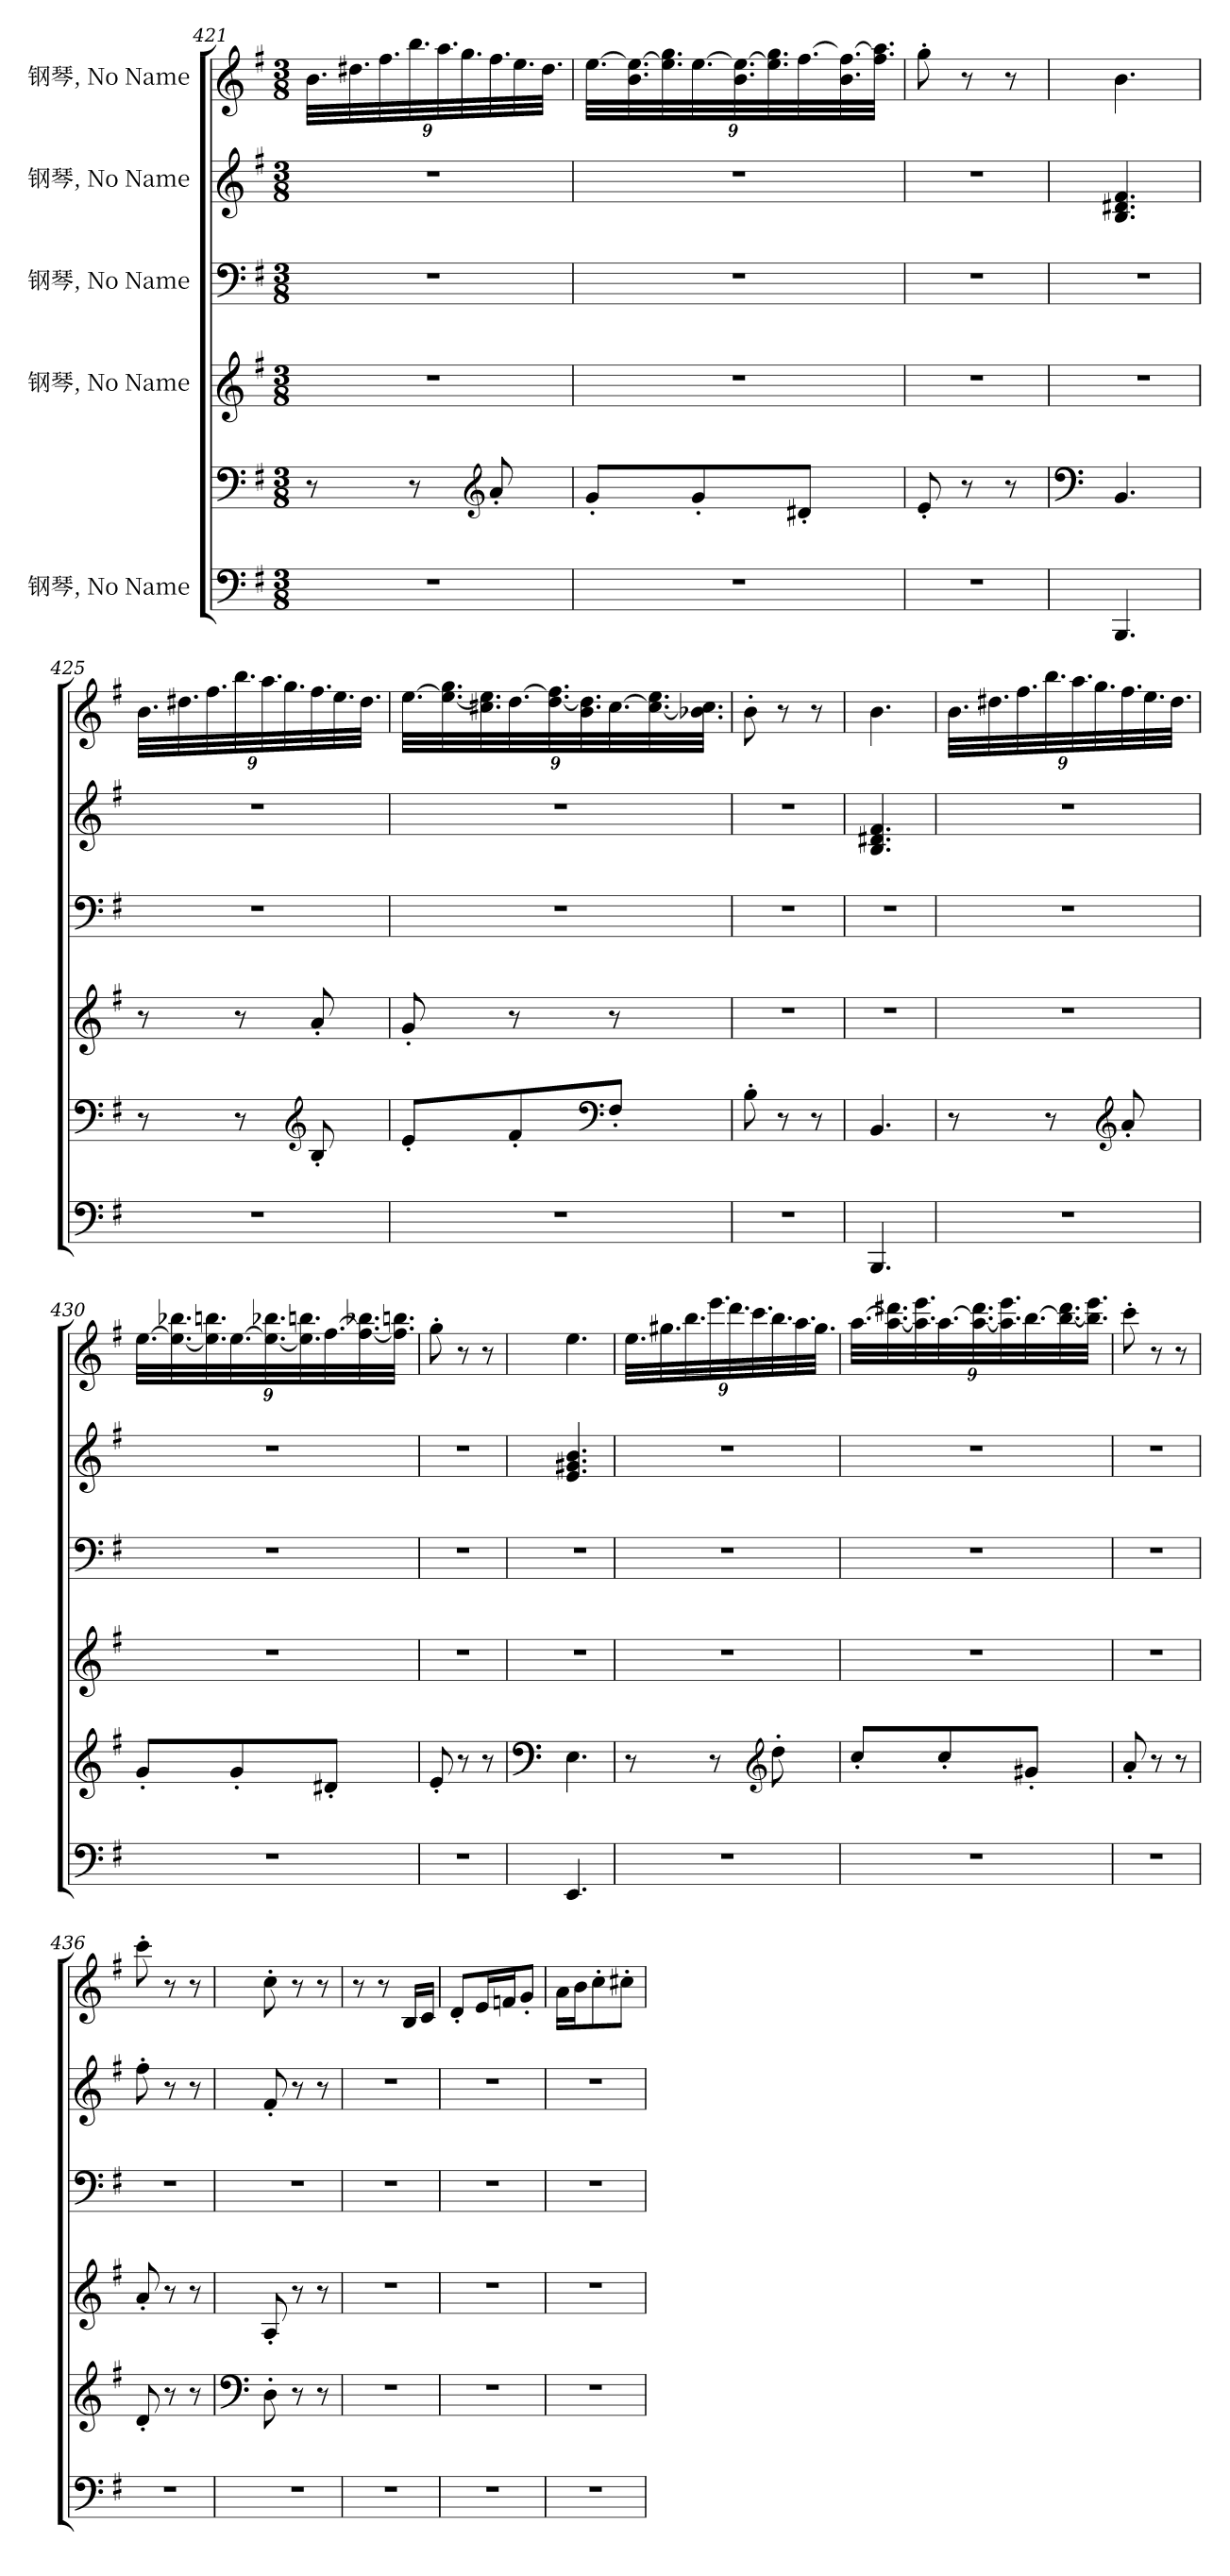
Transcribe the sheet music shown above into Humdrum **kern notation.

**kern	**kern	**kern	**kern	**kern	**kern
*part5	*part5	*part4	*part3	*part2	*part1
*staff6	*staff5	*staff4	*staff3	*staff2	*staff1
*I"钢琴, No Name	*	*I"钢琴, No Name	*I"钢琴, No Name	*I"钢琴, No Name	*I"钢琴, No Name
!!LO:PB:g=z
*clefF4	*clefF4	*clefG2	*clefF4	*clefG2	*clefG2
*k[f#]	*k[f#]	*k[f#]	*k[f#]	*k[f#]	*k[f#]
*M3/8	*M3/8	*M3/8	*M3/8	*M3/8	*M3/8
*	*	*	*	*	*Xbrackettup
=421	=421	=421	=421	=421	=421
4.r	8r	4.r	4.r	4.r	36.b\LLL
.	.	.	.	.	36.dd#X\
.	.	.	.	.	36.ff#\
.	8r	.	.	.	36.bb\
.	.	.	.	.	36.aa\
.	.	.	.	.	36.gg\
*	*clefG2	*	*	*	*
.	8a'/	.	.	.	36.ff#\
.	.	.	.	.	36.ee\
.	.	.	.	.	36.dd#\JJJ
=422	=422	=422	=422	=422	=422
4.r	8g'/L	4.r	4.r	4.r	[36.ee\LLL
.	.	.	.	.	36.b\ 36.ee\_
.	.	.	.	.	36.ee\] 36.gg\
.	8g'/	.	.	.	[36.ee\
.	.	.	.	.	36.b\ 36.ee\_
.	.	.	.	.	36.ee\] 36.gg\
.	8d#X'/J	.	.	.	[36.ff#\
.	.	.	.	.	36.b\ 36.ff#\_
.	.	.	.	.	36.ff#\] 36.aa\JJJ
=423	=423	=423	=423	=423	=423
4.r	8e'/	4.r	4.r	4.r	8gg'\
.	8r	.	.	.	8r
*	*	*	*	*	*MM121
.	8r	.	.	.	8r
=424	=424	=424	=424	=424	=424
*	*clefF4	*	*	*	*
*	*	*	*	*	*MM125
4.BBB/	4.BB/	4.r	4.r	4.B/ 4.d#X/ 4.f#/	4.b\
!!LO:LB:g=z
=425	=425	=425	=425	=425	=425
4.r	8r	8r	4.r	4.r	36.b\LLL
.	.	.	.	.	36.dd#X\
.	.	.	.	.	36.ff#\
.	8r	8r	.	.	36.bb\
.	.	.	.	.	36.aa\
.	.	.	.	.	36.gg\
*	*clefG2	*	*	*	*
.	8B'/	8a'/	.	.	36.ff#\
.	.	.	.	.	36.ee\
.	.	.	.	.	36.dd#\JJJ
=426	=426	=426	=426	=426	=426
4.r	8e'/L	8g'/	4.r	4.r	[36.ee\LLL
.	.	.	.	.	36.ee\_ 36.gg\
.	.	.	.	.	36.cc#X\ 36.ee\]
.	8f#'/	8r	.	.	[36.dd\
.	.	.	.	.	36.dd\_ 36.ff#\
.	.	.	.	.	36.b\ 36.dd\]
*	*clefF4	*	*	*	*
.	8F#'/J	8r	.	.	[36.cc#\
.	.	.	.	.	36.cc#\_ 36.ee\
.	.	.	.	.	36.b-X\ 36.cc#\]JJJ
=427	=427	=427	=427	=427	=427
4.r	8B'\	4.r	4.r	4.r	8b'\
.	8r	.	.	.	8r
*	*	*	*	*	*MM121
.	8r	.	.	.	8r
=428	=428	=428	=428	=428	=428
*	*	*	*	*	*MM125
4.BBB/	4.BB/	4.r	4.r	4.B/ 4.d#X/ 4.f#/	4.b\
!!LO:PB:g=z
=429	=429	=429	=429	=429	=429
4.r	8r	4.r	4.r	4.r	36.b\LLL
.	.	.	.	.	36.dd#X\
.	.	.	.	.	36.ff#\
.	8r	.	.	.	36.bb\
.	.	.	.	.	36.aa\
.	.	.	.	.	36.gg\
*	*clefG2	*	*	*	*
.	8a'/	.	.	.	36.ff#\
.	.	.	.	.	36.ee\
.	.	.	.	.	36.dd#\JJJ
=430	=430	=430	=430	=430	=430
4.r	8g'/L	4.r	4.r	4.r	[36.ee\LLL
.	.	.	.	.	36.ee\_ 36.bb-X\
.	.	.	.	.	36.ee\] 36.bbn\
.	8g'/	.	.	.	[36.ee\
.	.	.	.	.	36.ee\_ 36.bb-X\
.	.	.	.	.	36.ee\] 36.bbn\
.	8d#X'/J	.	.	.	[36.ff#\
.	.	.	.	.	36.ff#\_ 36.bb-X\
.	.	.	.	.	36.ff#\] 36.bbn\JJJ
=431	=431	=431	=431	=431	=431
4.r	8e'/	4.r	4.r	4.r	8gg'\
.	8r	.	.	.	8r
*	*	*	*	*	*MM121
.	8r	.	.	.	8r
=432	=432	=432	=432	=432	=432
*	*clefF4	*	*	*	*
*	*	*	*	*	*MM125
4.EE/	4.E\	4.r	4.r	4.e/ 4.g#X/ 4.b/	4.ee\
!!LO:LB:g=z
=433	=433	=433	=433	=433	=433
4.r	8r	4.r	4.r	4.r	36.ee\LLL
.	.	.	.	.	36.gg#X\
.	.	.	.	.	36.bb\
.	8r	.	.	.	36.eee\
.	.	.	.	.	36.ddd\
.	.	.	.	.	36.ccc\
*	*clefG2	*	*	*	*
.	8dd'\	.	.	.	36.bb\
.	.	.	.	.	36.aa\
.	.	.	.	.	36.gg#\JJJ
=434	=434	=434	=434	=434	=434
4.r	8cc'/L	4.r	4.r	4.r	[36.aa\LLL
.	.	.	.	.	36.aa\_ 36.ddd#X\
.	.	.	.	.	36.aa\] 36.eee\
.	8cc'/	.	.	.	[36.aa\
.	.	.	.	.	36.aa\_ 36.ddd#\
.	.	.	.	.	36.aa\] 36.eee\
.	8g#X'/J	.	.	.	[36.bb\
.	.	.	.	.	36.bb\_ 36.ddd#\
.	.	.	.	.	36.bb\] 36.eee\JJJ
=435	=435	=435	=435	=435	=435
4.r	8a'/	4.r	4.r	4.r	8ccc'\
.	8r	.	.	.	8r
.	8r	.	.	.	8r
!!LO:PB:g=z
=436	=436	=436	=436	=436	=436
*	*	*	*	*	*MM116
4.r	8d'/	8a'/	4.r	8ff#'\	8ccc'\
.	8r	8r	.	8r	8r
.	8r	8r	.	8r	8r
=437	=437	=437	=437	=437	=437
*	*clefF4	*	*	*	*
*	*	*	*	*	*MM102
4.r	8D'\	8A'/	4.r	8f#'/	8cc'\
.	8r	8r	.	8r	8r
.	8r	8r	.	8r	8r
=438	=438	=438	=438	=438	=438
*	*	*	*	*	*MM71
4.r	4.r	4.r	4.r	4.r	8r
.	.	.	.	.	8r
*	*	*	*	*	*MM125
.	.	.	.	.	16B/LL
.	.	.	.	.	16c/JJ
=439	=439	=439	=439	=439	=439
4.r	4.r	4.r	4.r	4.r	8d'/L
.	.	.	.	.	16e/L
.	.	.	.	.	16fn/J
.	.	.	.	.	8g'/J
=440	=440	=440	=440	=440	=440
4.r	4.r	4.r	4.r	4.r	16a\LL
.	.	.	.	.	16b\J
.	.	.	.	.	8cc'\
.	.	.	.	.	8cc#X'\J
=	=	=	=	=	=
*-	*-	*-	*-	*-	*-
